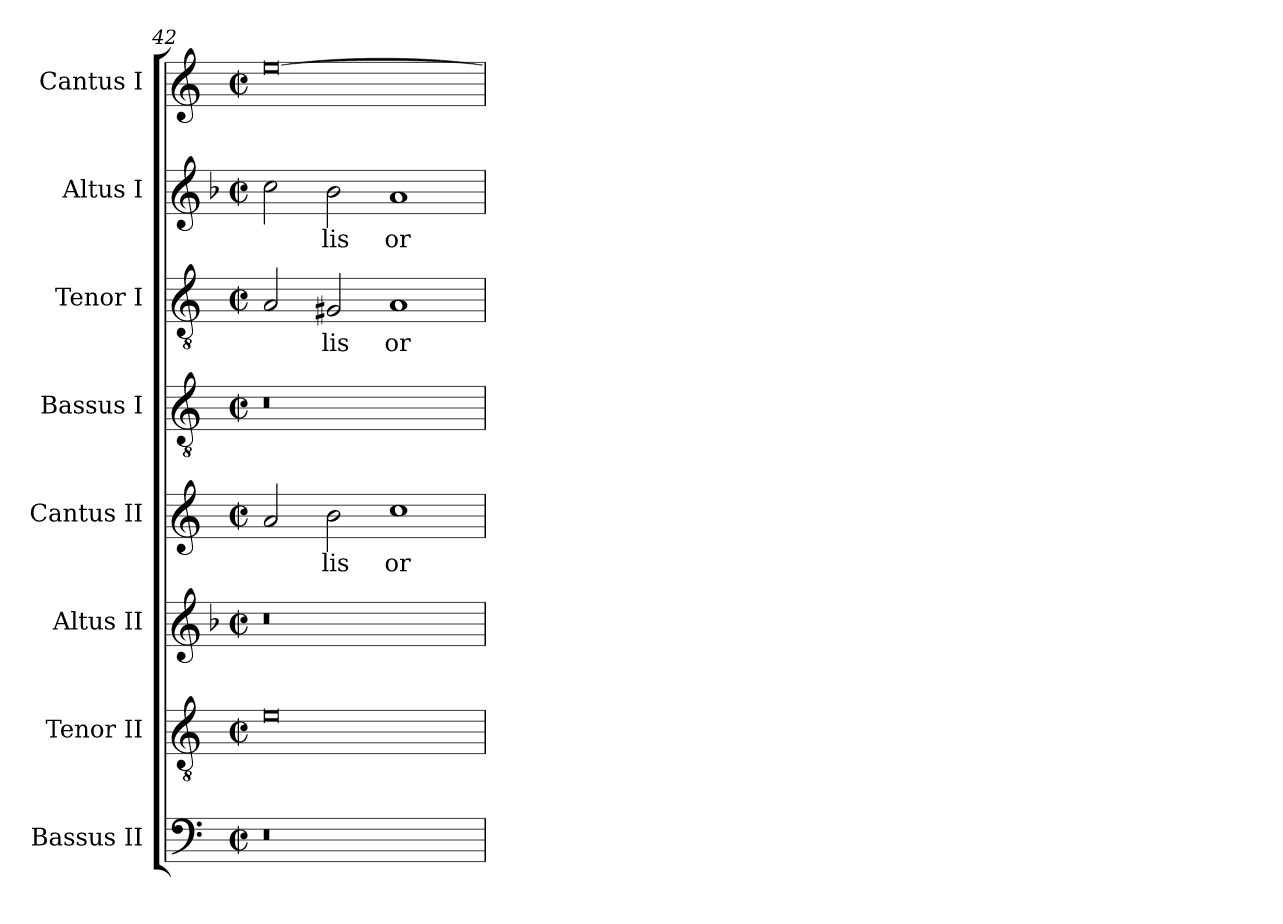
**kern	**kern	**kern	**kern	**text	**kern	**kern	**text	**kern	**text	**kern
*part8	*part7	*part6	*part5	*part5	*part4	*part3	*part3	*part2	*part2	*part1
*staff8	*staff7	*staff6	*staff5	*staff5	*staff4	*staff3	*staff3	*staff2	*staff2	*staff1
*I"Bassus II	*I"Tenor II	*I"Altus II	*I"Cantus II	*	*I"Bassus I	*I"Tenor I	*	*I"Altus I	*	*I"Cantus I
*clefF4	*clefGv2	*clefG2	*clefG2	*	*clefGv2	*clefGv2	*	*clefG2	*	*clefG2
*	*	*k[b-]	*	*	*	*	*	*k[b-]	*	*
*	*	*F:	*	*	*	*	*	*F:	*	*
*M2/2	*M2/2	*M2/2	*M2/2	*	*M2/2	*M2/2	*	*M2/2	*	*M2/2
*met(c|)	*met(c|)	*met(c|)	*met(c|)	*	*met(c|)	*met(c|)	*	*met(c|)	*	*met(c|)
=42	=42	=42	=42	=42	=42	=42	=42	=42	=42	=42
0r	0e	0r	2a/	.	0r	2A/	.	2cc\	.	[>0ee
!	!	!	!	!LO:LY:b:cj	!	!	!LO:LY:b:cj	!	!LO:LY:b:cj	!
.	.	.	2b\	-lis	.	2G#/	-lis	2b-\	-lis	.
!	!	!	!	!LO:LY:b:cj	!	!	!LO:LY:b:cj	!	!LO:LY:b:cj	!
.	.	.	1cc	or-	.	1A	or-	1a	or-	.
=	=	=	=	=	=	=	=	=	=	=
*-	*-	*-	*-	*-	*-	*-	*-	*-	*-	*-
